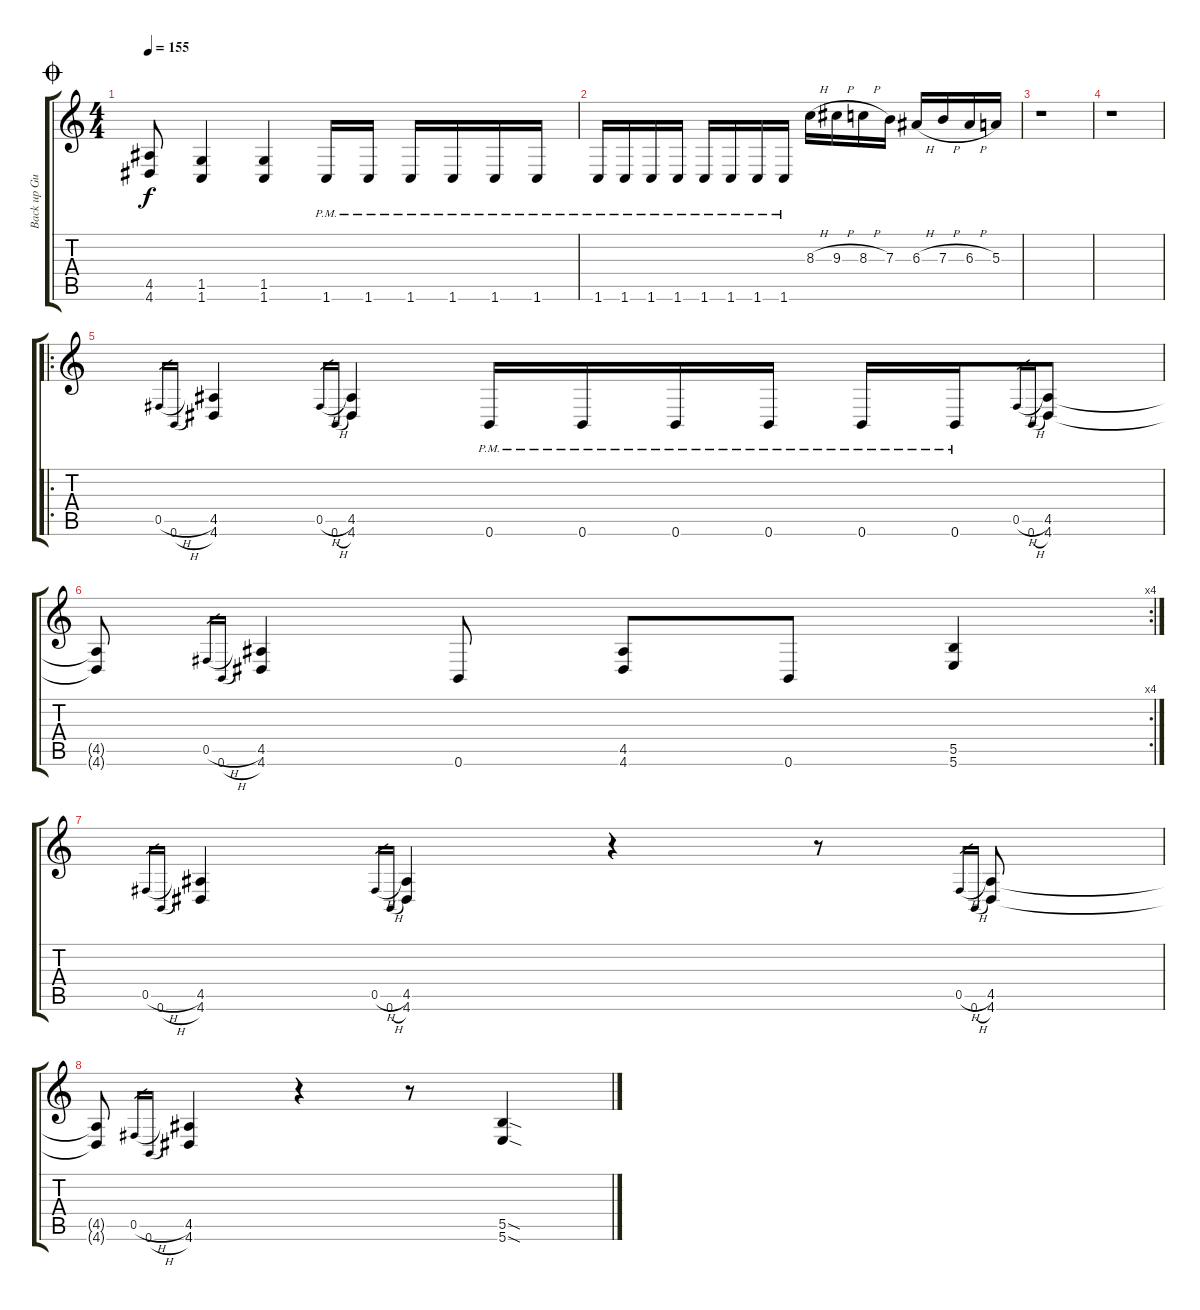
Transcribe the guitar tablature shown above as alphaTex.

\track ("Back up Guitar" "Back up Gu") {instrument distortionguitar}
\staff {score tabs}
\tuning (Db4 Ab3 E3 B2 Gb2 B1) {hide}
\ts (4 4)
\jump coda
\tempo 155
\clef g2
\ks c
(4.5 4.6).8{dy f} (1.5 1.6).4 (1.5 1.6).4 1.6{pm}.16 1.6{pm}.16 1.6{pm}.16 1.6{pm}.16 1.6{pm}.16 1.6{pm}.16 |
1.6{pm}.16 1.6{pm}.16 1.6{pm}.16 1.6{pm}.16 1.6{pm}.16 1.6{pm}.16 1.6{pm}.16 1.6{pm}.16 8.3{h}.16 9.3{h}.16 8.3{h}.16 7.3.16 6.3{h}.16 7.3{h}.16 6.3{h}.16 5.3.16 |
r.1 |
r.1 |
\ro
0.5{h}.16{gr} 0.6{h}.16{gr} (4.5 4.6).4 0.5{h}.16{gr} 0.6{h}.16{gr} (4.5 4.6).4 0.6{pm}.16 0.6{pm}.16 0.6{pm}.16 0.6{pm}.16 0.6{pm}.16 0.6{pm}.16 0.5{h}.16{gr} 0.6{h}.16{gr} (4.5 4.6).8 |
\rc 4
(4.5{t} 4.6{t}).8 0.5{h}.16{gr} 0.6{h}.16{gr} (4.5 4.6).4 0.6.8 (4.5 4.6).8 0.6.8 (5.5 5.6).4 |
0.5{h}.16{gr} 0.6{h}.16{gr} (4.5 4.6).4 0.5{h}.16{gr} 0.6{h}.16{gr} (4.5 4.6).4 r.4 r.8 0.5{h}.16{gr} 0.6{h}.16{gr} (4.5 4.6).8 |
(4.5{t} 4.6{t}).8 0.5{h}.16{gr} 0.6{h}.16{gr} (4.5 4.6).4 r.4 r.8 (5.5{sod} 5.6{sod}).4
